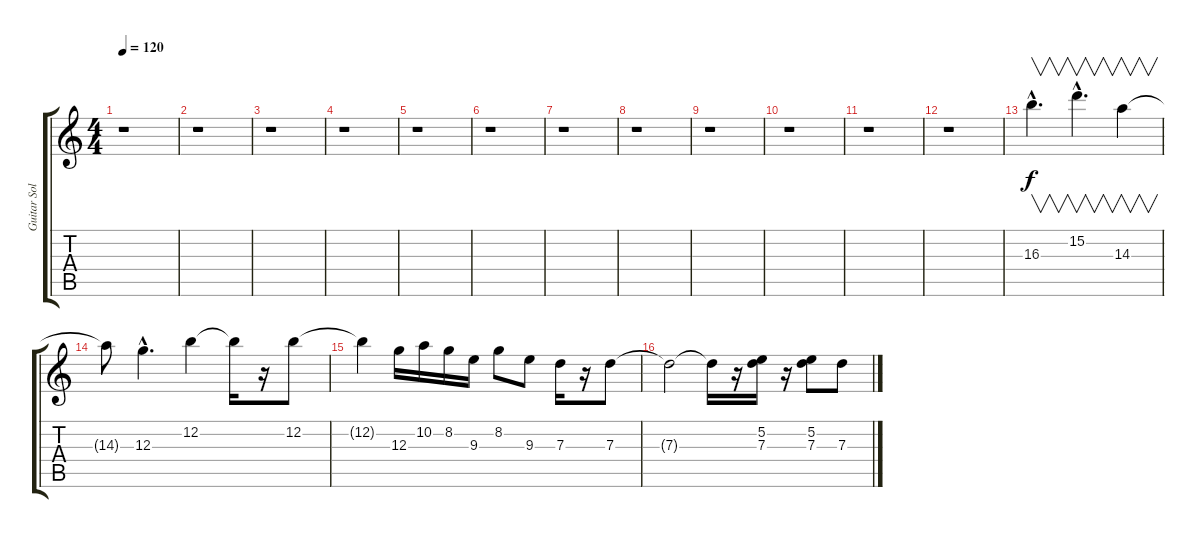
\track ("Guitar Solo" "Guitar Sol") {instrument overdrivenguitar}
\staff {score tabs}
\tuning (E4 B3 G3 D3 A2 E2) {hide}
\ts (4 4)
\tempo 120
\clef g2
\ks c
r.1{dy f} |
r.1 |
r.1 |
r.1 |
r.1 |
r.1 |
r.1 |
r.1 |
r.1 |
r.1 |
r.1 |
r.1 |
16.3{hac}.4{v d} 15.2{hac}.4{v d} 14.3.4{v} |
14.3{t}.8 12.3{hac}.4{d} 12.2.4 12.2{t}.16 r.16 12.2.8 |
12.2{t}.4 12.3.16 10.2.16 8.2.16 9.3.16 8.2.8 9.3.8 7.3.16 r.16 7.3.8 |
7.3{t}.2 7.3{t}.16 r.16 (5.2 7.3).16 r.16 (5.2 7.3).8 7.3.8
